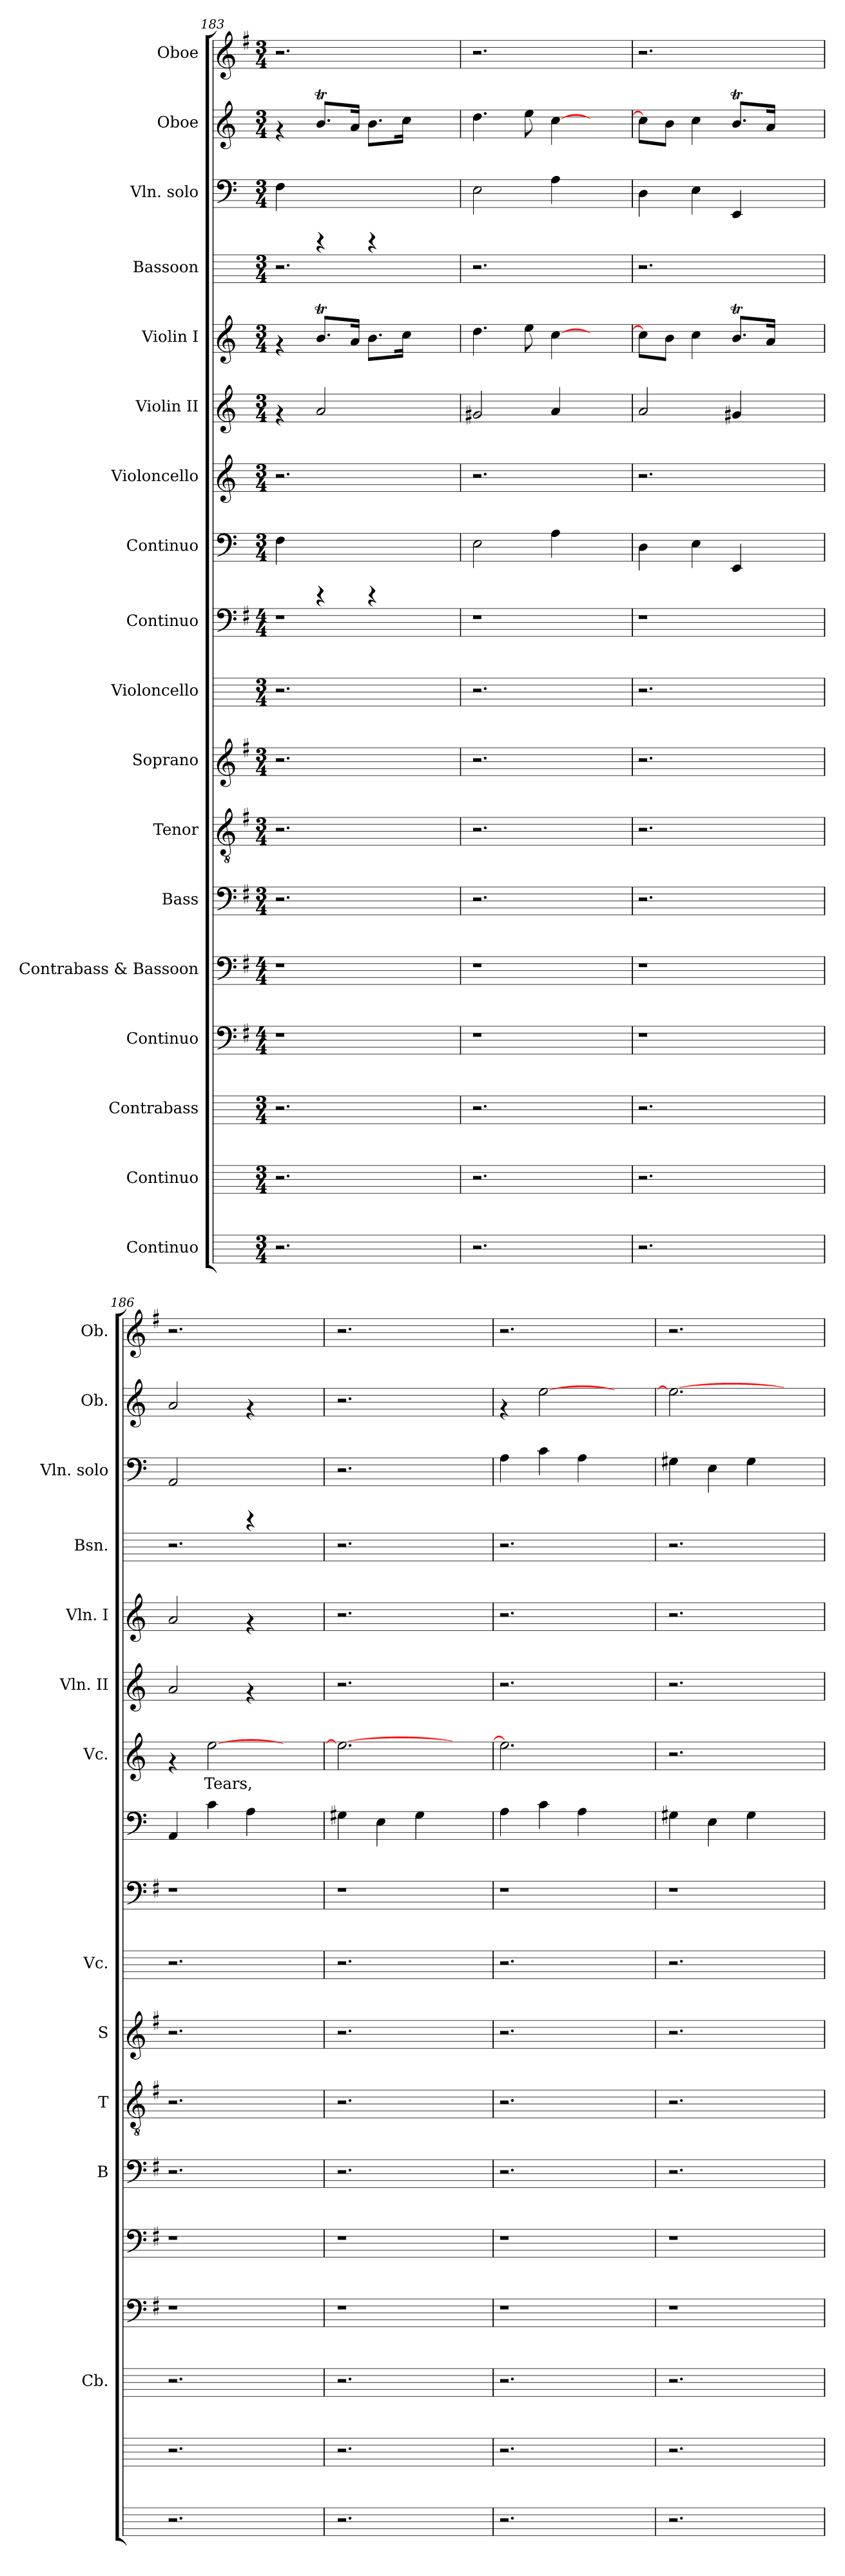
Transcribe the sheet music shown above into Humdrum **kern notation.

**kern	**kern	**kern	**kern	**kern	**kern	**kern	**kern	**kern	**kern	**kern	**kern	**text	**kern	**kern	**kern	**kern	**kern	**kern
*part18	*part17	*part16	*part15	*part14	*part13	*part12	*part11	*part10	*part9	*part8	*part7	*part7	*part6	*part5	*part4	*part3	*part2	*part1
*staff18	*staff17	*staff16	*staff15	*staff14	*staff13	*staff12	*staff11	*staff10	*staff9	*staff8	*staff7	*staff7	*staff6	*staff5	*staff4	*staff3	*staff2	*staff1
*I"Continuo	*I"Continuo	*I"Contrabass	*I"Continuo	*I"Contrabass  & Bassoon	*I"Bass	*I"Tenor	*I"Soprano	*I"Violoncello	*I"Continuo	*I"Continuo	*I"Violoncello	*	*I"Violin II	*I"Violin I	*I"Bassoon	*I"Vln. solo	*I"Oboe	*I"Oboe
*	*	*I'Cb.	*	*	*I'B	*I'T	*I'S	*I'Vc.	*	*	*I'Vc.	*	*I'Vln. II	*I'Vln. I	*I'Bsn.	*I'Vln. solo	*I'Ob.	*I'Ob.
!!LO:LB:g=z
*	*	*	*clefF4	*clefF4	*clefF4	*clefGv2	*clefG2	*	*clefF4	*clefF4	*clefG2	*	*clefG2	*clefG2	*	*clefF4	*clefG2	*clefG2
*	*	*ITrd7c12	*	*ITrd7c12	*	*	*	*	*	*	*	*	*	*	*	*	*	*
*k[]	*k[]	*k[]	*k[f#]	*k[f#]	*k[f#]	*k[f#]	*k[f#]	*k[]	*k[f#]	*k[]	*k[]	*	*k[]	*k[]	*k[]	*k[]	*k[]	*k[f#]
*C:	*C:	*C:	*G:	*G:	*G:	*G:	*G:	*C:	*G:	*C:	*C:	*	*C:	*C:	*C:	*C:	*C:	*G:
*M3/4	*M3/4	*M3/4	*M4/4	*M4/4	*M3/4	*M3/4	*M3/4	*M3/4	*M4/4	*M3/4	*M3/4	*	*M3/4	*M3/4	*M3/4	*M3/4	*M3/4	*M3/4
=183	=183	=183	=183	=183	=183	=183	=183	=183	=183	=183	=183	=183	=183	=183	=183	=183	=183	=183
2.r	2.r	2.r	1r	1r	2.r	2.r	2.r	2.r	1r	4F\	2.r	.	4rf	4rf	2.r	4F\	4rf	2.r
.	.	.	.	.	.	.	.	.	.	4rCCC	.	.	2a/	8.bt/L	.	4rCCC	8.bt/L	.
.	.	.	.	.	.	.	.	.	.	.	.	.	.	16a/J	.	.	16a/J	.
.	.	.	.	.	.	.	.	.	.	4rCCC	.	.	.	8.b\L	.	4rCCC	8.b\L	.
.	.	.	.	.	.	.	.	.	.	.	.	.	.	16cc\J	.	.	16cc\J	.
4ryy	4ryy	4ryy	.	.	4ryy	4ryy	4ryy	4ryy	.	4ryy	4ryy	.	4ryy	4ryy	4ryy	4ryy	4ryy	4ryy
=184	=184	=184	=184	=184	=184	=184	=184	=184	=184	=184	=184	=184	=184	=184	=184	=184	=184	=184
2.r	2.r	2.r	1r	1r	2.r	2.r	2.r	2.r	1r	2E\	2.r	.	2g#X/	4.dd\	2.r	2E\	4.dd\	2.r
.	.	.	.	.	.	.	.	.	.	.	.	.	.	8ee\	.	.	8ee\	.
.	.	.	.	.	.	.	.	.	.	4A\	.	.	4a/	[>4cc\	.	4A\	[>4cc\	.
4ryy	4ryy	4ryy	.	.	4ryy	4ryy	4ryy	4ryy	.	4ryy	4ryy	.	4ryy	4ryy	4ryy	4ryy	4ryy	4ryy
=185	=185	=185	=185	=185	=185	=185	=185	=185	=185	=185	=185	=185	=185	=185	=185	=185	=185	=185
2.r	2.r	2.r	1r	1r	2.r	2.r	2.r	2.r	1r	4D\	2.r	.	2a/	8cc\L]	2.r	4D\	8cc\L]	2.r
.	.	.	.	.	.	.	.	.	.	.	.	.	.	8b\J	.	.	8b\J	.
.	.	.	.	.	.	.	.	.	.	4E\	.	.	.	4cc\	.	4E\	4cc\	.
.	.	.	.	.	.	.	.	.	.	4EE/	.	.	4g#X/	8.bt/L	.	4EE/	8.bt/L	.
.	.	.	.	.	.	.	.	.	.	.	.	.	.	16a/J	.	.	16a/J	.
4ryy	4ryy	4ryy	.	.	4ryy	4ryy	4ryy	4ryy	.	4ryy	4ryy	.	4ryy	4ryy	4ryy	4ryy	4ryy	4ryy
=186	=186	=186	=186	=186	=186	=186	=186	=186	=186	=186	=186	=186	=186	=186	=186	=186	=186	=186
2.r	2.r	2.r	1r	1r	2.r	2.r	2.r	2.r	1r	4AA/	4rf	.	2a/	2a/	2.r	2AA/	2a/	2.r
!	!	!	!	!	!	!	!	!	!	!	!	!LO:LY:b	!	!	!	!	!	!
.	.	.	.	.	.	.	.	.	.	4c\	[>2ee\	Tears,	.	.	.	.	.	.
.	.	.	.	.	.	.	.	.	.	4A\	.	.	4rf	4rf	.	4rCCC	4rf	.
4ryy	4ryy	4ryy	.	.	4ryy	4ryy	4ryy	4ryy	.	4ryy	4ryy	.	4ryy	4ryy	4ryy	4ryy	4ryy	4ryy
=187	=187	=187	=187	=187	=187	=187	=187	=187	=187	=187	=187	=187	=187	=187	=187	=187	=187	=187
!	!	!	!	!	!	!	!	!	!	!	!	!LO:LY:b	!	!	!	!	!	!
2.r	2.r	2.r	1r	1r	2.r	2.r	2.r	2.r	1r	4G#X\	2.ee\_>	.	2.r	2.r	2.r	2.r	2.r	2.r
.	.	.	.	.	.	.	.	.	.	4E\	.	.	.	.	.	.	.	.
.	.	.	.	.	.	.	.	.	.	4G#\	.	.	.	.	.	.	.	.
4ryy	4ryy	4ryy	.	.	4ryy	4ryy	4ryy	4ryy	.	4ryy	4ryy	.	4ryy	4ryy	4ryy	4ryy	4ryy	4ryy
=188	=188	=188	=188	=188	=188	=188	=188	=188	=188	=188	=188	=188	=188	=188	=188	=188	=188	=188
!	!	!	!	!	!	!	!	!	!	!	!	!LO:LY:b	!	!	!	!	!	!
2.r	2.r	2.r	1r	1r	2.r	2.r	2.r	2.r	1r	4A\	2.ee\]	.	2.r	2.r	2.r	4A\	4rf	2.r
.	.	.	.	.	.	.	.	.	.	4c\	.	.	.	.	.	4c\	[>2ee\	.
.	.	.	.	.	.	.	.	.	.	4A\	.	.	.	.	.	4A\	.	.
4ryy	4ryy	4ryy	.	.	4ryy	4ryy	4ryy	4ryy	.	4ryy	4ryy	.	4ryy	4ryy	4ryy	4ryy	4ryy	4ryy
=189	=189	=189	=189	=189	=189	=189	=189	=189	=189	=189	=189	=189	=189	=189	=189	=189	=189	=189
2.r	2.r	2.r	1r	1r	2.r	2.r	2.r	2.r	1r	4G#X\	2.r	.	2.r	2.r	2.r	4G#X\	2.ee\_>	2.r
.	.	.	.	.	.	.	.	.	.	4E\	.	.	.	.	.	4E\	.	.
.	.	.	.	.	.	.	.	.	.	4G#\	.	.	.	.	.	4G#\	.	.
4ryy	4ryy	4ryy	.	.	4ryy	4ryy	4ryy	4ryy	.	4ryy	4ryy	.	4ryy	4ryy	4ryy	4ryy	4ryy	4ryy
=	=	=	=	=	=	=	=	=	=	=	=	=	=	=	=	=	=	=
*-	*-	*-	*-	*-	*-	*-	*-	*-	*-	*-	*-	*-	*-	*-	*-	*-	*-	*-
